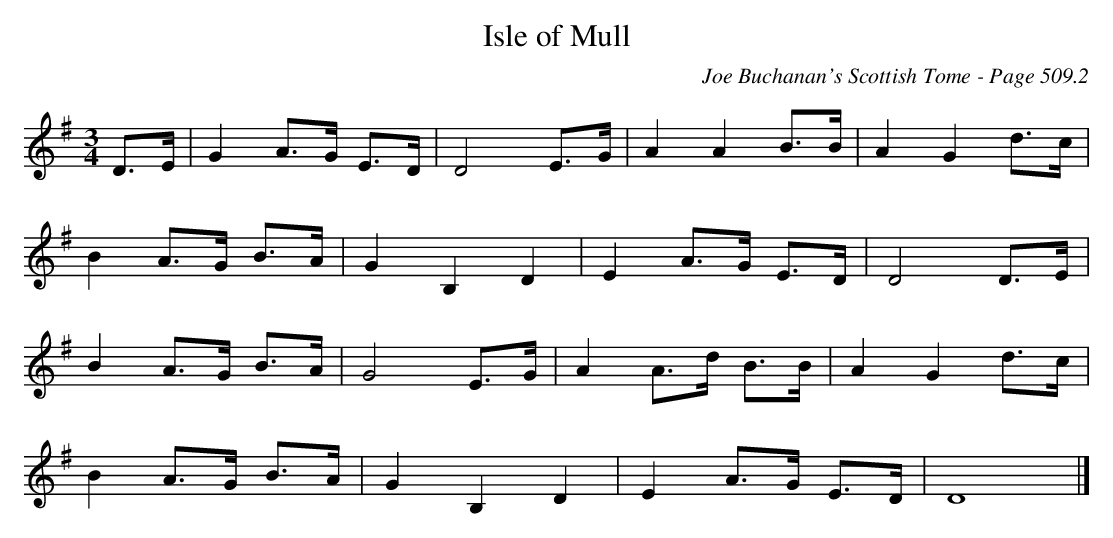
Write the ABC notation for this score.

X:1
T:Isle of Mull
C:Joe Buchanan's Scottish Tome - Page 509.2
L:1/8
M:3/4
K:G
D>E | G2 A>G E>D | D4 E>G | A2 A2 B>B | A2 G2 d>c |
B2 A>G B>A | G2 B,2 D2 | E2 A>G E>D | D4 D>E |
B2 A>G B>A | G4 E>G | A2 A>d B>B | A2 G2 d>c |
B2 A>G B>A | G2 B,2 D2 | E2 A>G E>D | D8 |]
